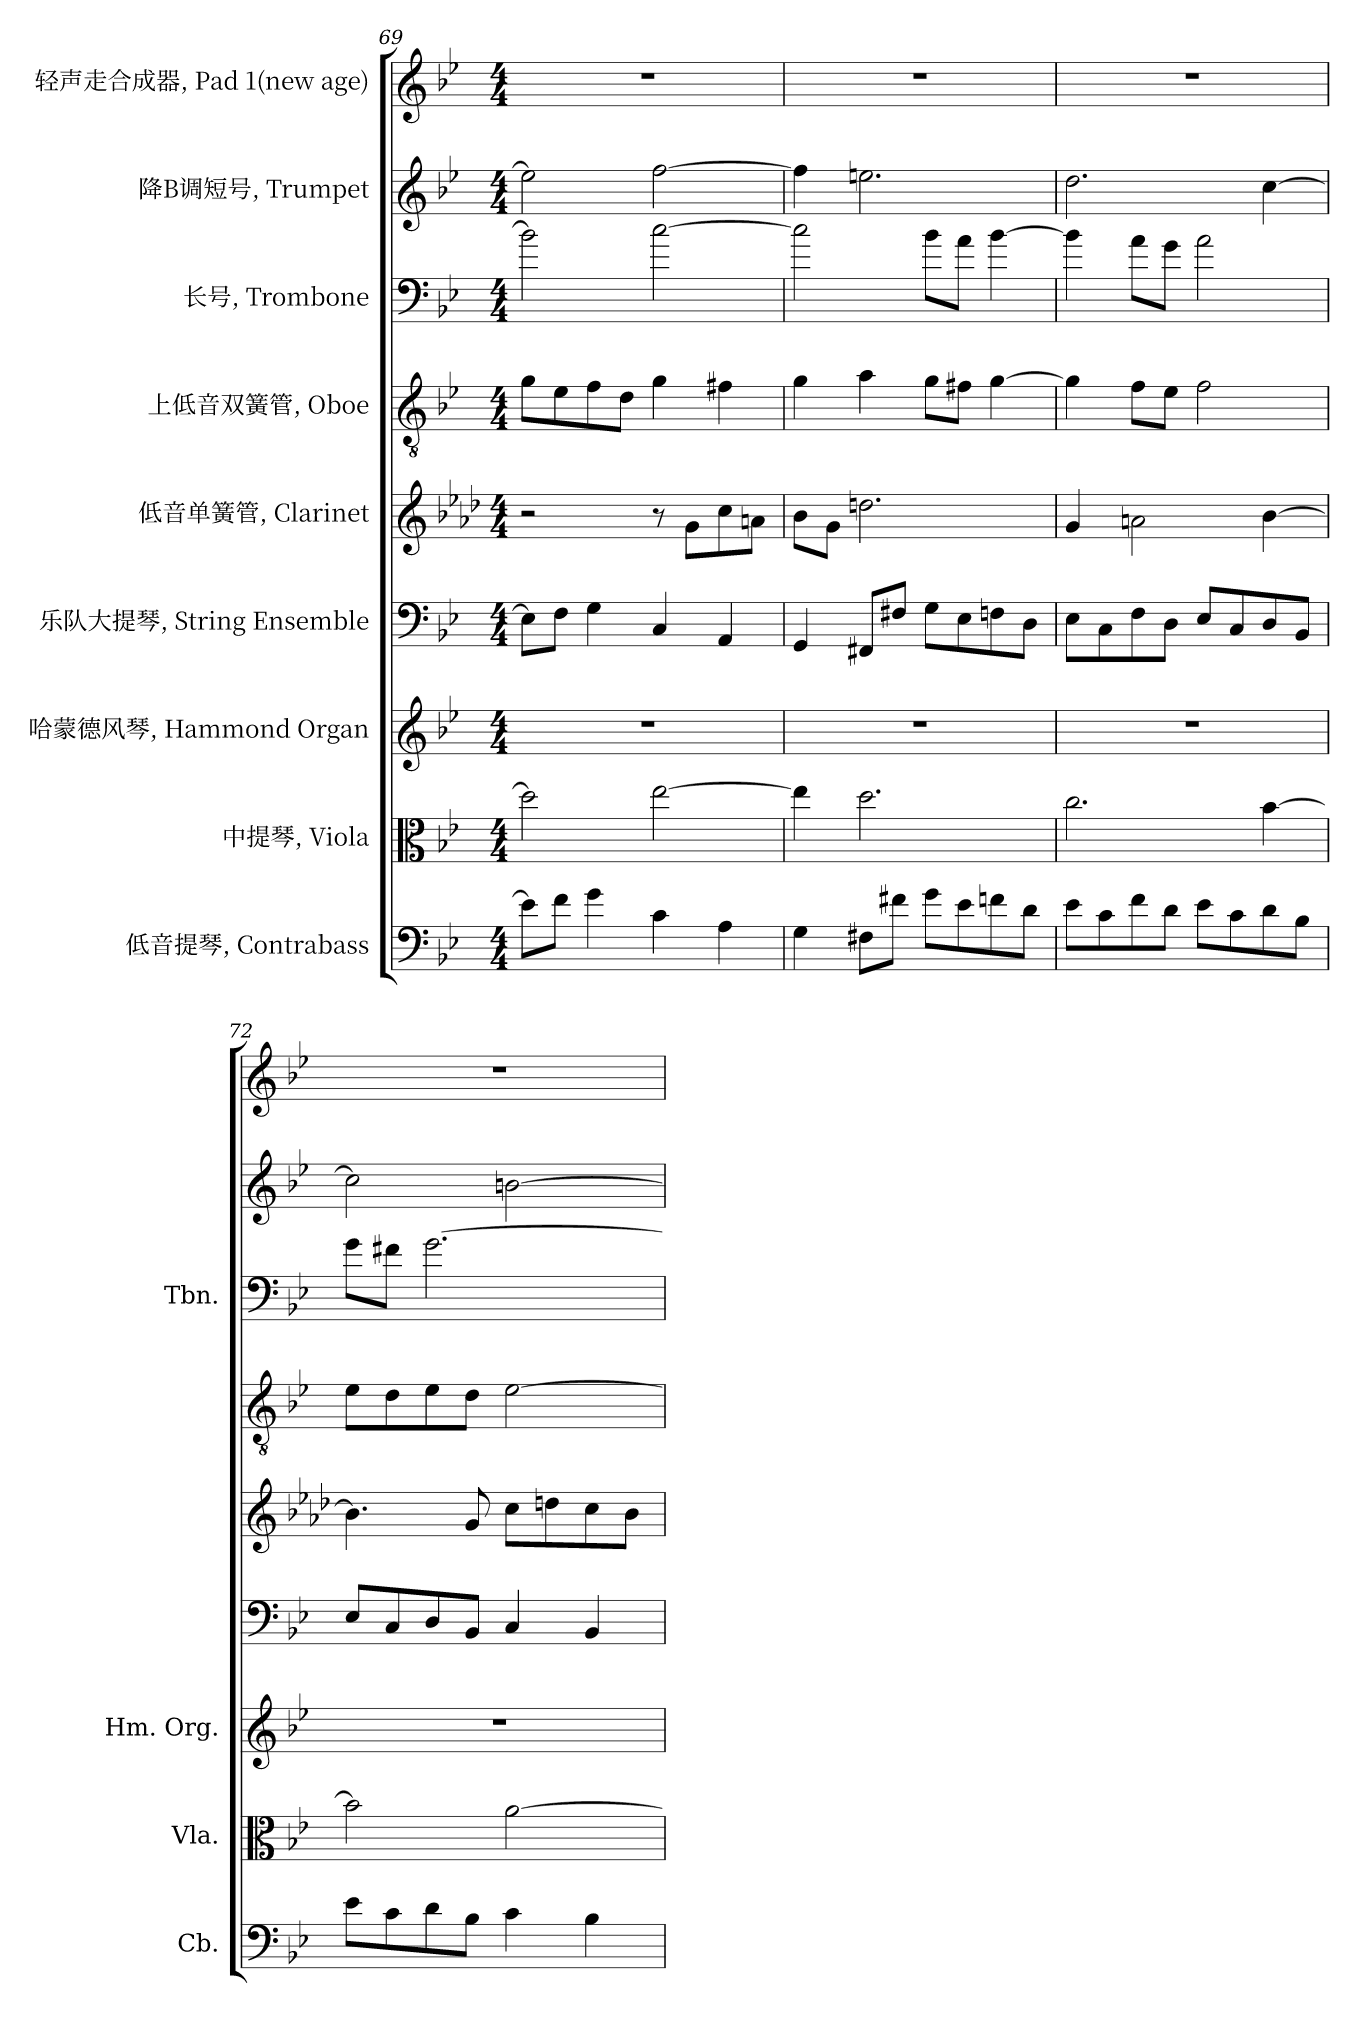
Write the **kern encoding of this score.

**kern	**kern	**kern	**kern	**kern	**kern	**kern	**kern	**kern
*part9	*part8	*part7	*part6	*part5	*part4	*part3	*part2	*part1
*staff9	*staff8	*staff7	*staff6	*staff5	*staff4	*staff3	*staff2	*staff1
*I"低音提琴, Contrabass	*I"中提琴, Viola	*I"哈蒙德风琴, Hammond Organ	*I"乐队大提琴, String Ensemble	*I"低音单簧管, Clarinet	*I"上低音双簧管, Oboe	*I"长号, Trombone	*I"降B调短号, Trumpet	*I"轻声走合成器, Pad 1(new age)
*I'Cb.	*I'Vla.	*I'Hm. Org.	*	*	*	*I'Tbn.	*	*
!!LO:PB:g=z
*clefF4	*clefC3	*clefG2	*clefF4	*clefG2	*clefGv2	*clefF4	*clefG2	*clefG2
*ITrd7c12	*	*	*	*ITrd8c14	*	*	*ITrd1c2	*
*k[b-e-]	*k[b-e-]	*k[b-e-]	*k[b-e-]	*k[b-e-a-d-]	*k[b-e-]	*k[b-e-]	*k[b-e-a-d-]	*k[b-e-]
*M4/4	*M4/4	*M4/4	*M4/4	*M4/4	*M4/4	*M4/4	*M4/4	*M4/4
=69	=69	=69	=69	=69	=69	=69	=69	=69
8E-\L]	2dd\]	1r	8E-\L]	2r	8g\L	2b\]	2dd\]	1r
8F\J	.	.	8F\J	.	8e-\	.	.	.
4G\	.	.	4G\	.	8f\	.	.	.
.	.	.	.	.	8d\J	.	.	.
4C\	[2ee-\	.	4C/	8r	4g\	[2cc\	[2ee-\	.
.	.	.	.	8G\L	.	.	.	.
4AA\	.	.	4AA/	8c\	4f#X\	.	.	.
.	.	.	.	8An\J	.	.	.	.
=70	=70	=70	=70	=70	=70	=70	=70	=70
4GG\	4ee-\]	1r	4GG/	8B-\L	4g\	2cc\]	4ee-\]	1r
.	.	.	.	8G\J	.	.	.	.
8FF#X\L	2.dd\	.	8FF#X/L	2.dn\	4a\	.	2.ddn\	.
8F#X\J	.	.	8F#X/J	.	.	.	.	.
8G\L	.	.	8G\L	.	8g\L	8b-\L	.	.
8E-\	.	.	8E-\	.	8f#X\J	8a\J	.	.
8Fn\	.	.	8Fn\	.	[4g\	[4b-\	.	.
8D\J	.	.	8D\J	.	.	.	.	.
=71	=71	=71	=71	=71	=71	=71	=71	=71
8E-\L	2.cc\	1r	8E-\L	4G/	4g\]	4b-\]	2.cc\	1r
8C\	.	.	8C\	.	.	.	.	.
8F\	.	.	8F\	2An\	8f\L	8a\L	.	.
8D\J	.	.	8D\J	.	8e-\J	8g\J	.	.
8E-\L	.	.	8E-/L	.	2f\	2a\	.	.
8C\	.	.	8C/	.	.	.	.	.
8D\	[4b-\	.	8D/	[4B-\	.	.	[4b-\	.
8BB-\J	.	.	8BB-/J	.	.	.	.	.
!!LO:PB:g=z
=72	=72	=72	=72	=72	=72	=72	=72	=72
8E-\L	2b-\]	1r	8E-/L	4.B-\]	8e-\L	8g\L	2b-\]	1r
8C\	.	.	8C/	.	8d\	8f#X\J	.	.
8D\	.	.	8D/	.	8e-\	[2.g\	.	.
8BB-\J	.	.	8BB-/J	8G/	8d\J	.	.	.
4C\	[2a\	.	4C/	8c\L	[2e-\	.	[2an\	.
.	.	.	.	8dn\	.	.	.	.
4BB-\	.	.	4BB-/	8c\	.	.	.	.
.	.	.	.	8B-\J	.	.	.	.
=	=	=	=	=	=	=	=	=
*-	*-	*-	*-	*-	*-	*-	*-	*-
